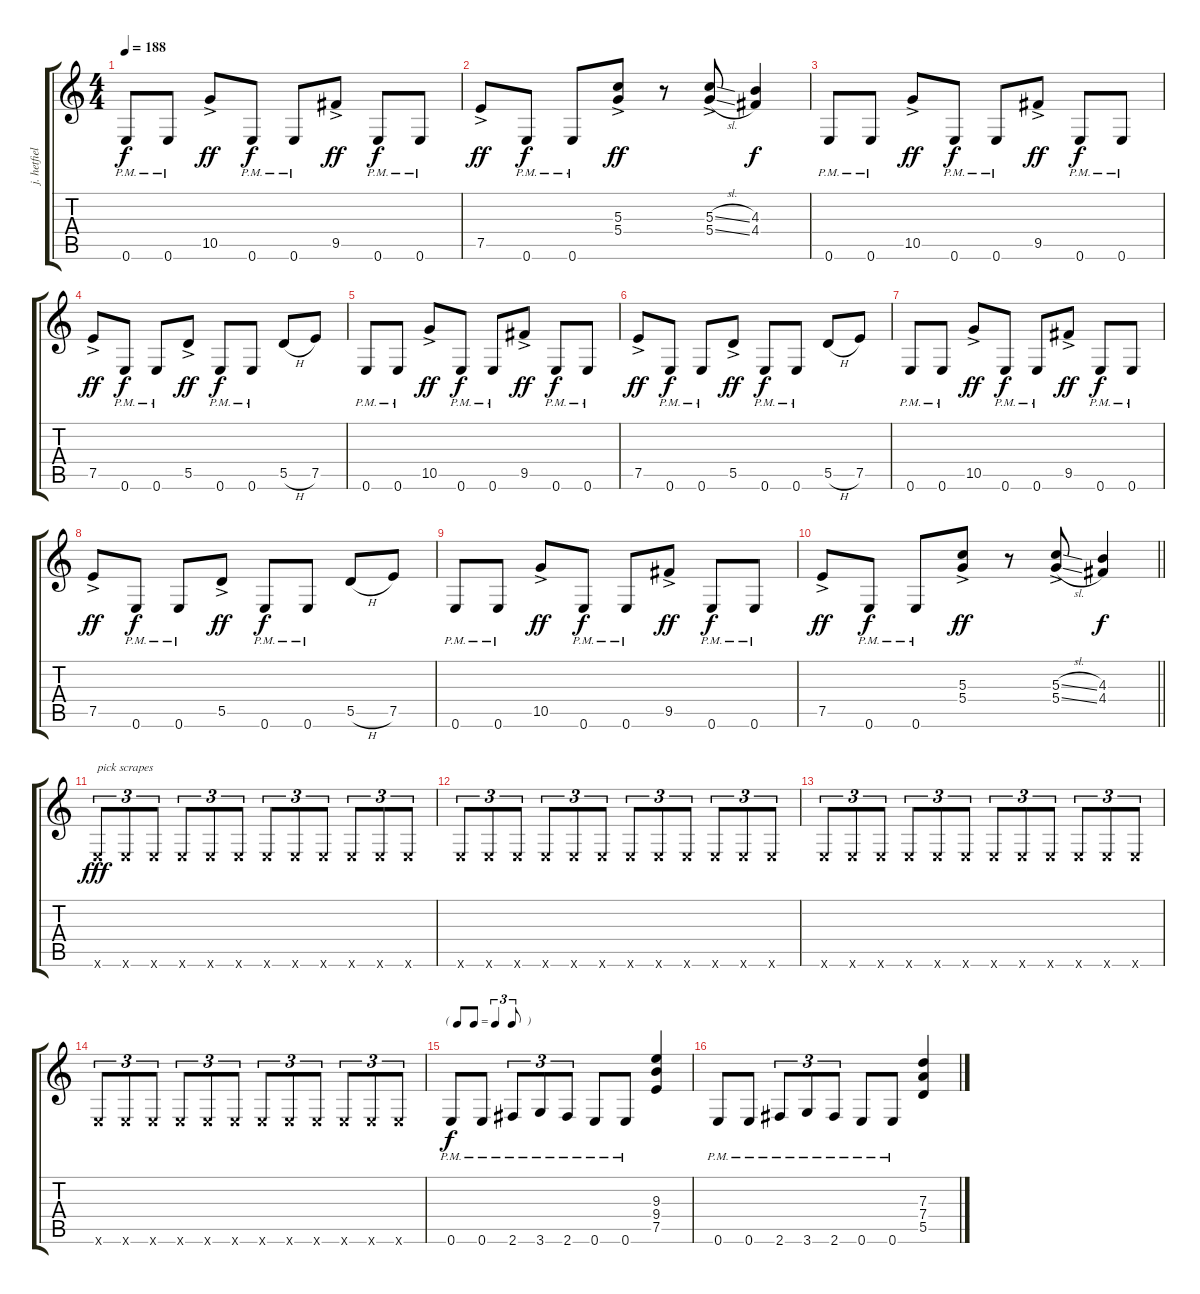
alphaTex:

\track ("j. hetfield - rhythm guitar" "j. hetfiel") {instrument distortionguitar}
\staff {score tabs}
\tuning (E4 B3 G3 D3 A2 E2) {hide}
\ts (4 4)
\tempo 188
\clef g2
\ks c
0.6{pm}.8{dy f} 0.6{pm}.8 10.5{ac}.8{dy ff} 0.6{pm}.8{dy f} 0.6{pm}.8 9.5{ac}.8{dy ff} 0.6{pm}.8{dy f} 0.6{pm}.8 |
7.5{ac}.8{dy ff} 0.6{pm}.8{dy f} 0.6{pm}.8 (5.3{ac} 5.4{ac}).8{dy ff} r.8 (5.3{sl ac} 5.4{sl ac}).8 (4.3 4.4).4{dy f} |
0.6{pm}.8 0.6{pm}.8 10.5{ac}.8{dy ff} 0.6{pm}.8{dy f} 0.6{pm}.8 9.5{ac}.8{dy ff} 0.6{pm}.8{dy f} 0.6{pm}.8 |
7.5{ac}.8{dy ff} 0.6{pm}.8{dy f} 0.6{pm}.8 5.5{ac}.8{dy ff} 0.6{pm}.8{dy f} 0.6{pm}.8 5.5{h}.8 7.5.8 |
0.6{pm}.8 0.6{pm}.8 10.5{ac}.8{dy ff} 0.6{pm}.8{dy f} 0.6{pm}.8 9.5{ac}.8{dy ff} 0.6{pm}.8{dy f} 0.6{pm}.8 |
7.5{ac}.8{dy ff} 0.6{pm}.8{dy f} 0.6{pm}.8 5.5{ac}.8{dy ff} 0.6{pm}.8{dy f} 0.6{pm}.8 5.5{h}.8 7.5.8 |
0.6{pm}.8 0.6{pm}.8 10.5{ac}.8{dy ff} 0.6{pm}.8{dy f} 0.6{pm}.8 9.5{ac}.8{dy ff} 0.6{pm}.8{dy f} 0.6{pm}.8 |
7.5{ac}.8{dy ff} 0.6{pm}.8{dy f} 0.6{pm}.8 5.5{ac}.8{dy ff} 0.6{pm}.8{dy f} 0.6{pm}.8 5.5{h}.8 7.5.8 |
0.6{pm}.8 0.6{pm}.8 10.5{ac}.8{dy ff} 0.6{pm}.8{dy f} 0.6{pm}.8 9.5{ac}.8{dy ff} 0.6{pm}.8{dy f} 0.6{pm}.8 |
\barLineRight lightlight
7.5{ac}.8{dy ff} 0.6{pm}.8{dy f} 0.6{pm}.8 (5.3{ac} 5.4{ac}).8{dy ff} r.8 (5.3{sl ac} 5.4{sl ac}).8 (4.3 4.4).4{dy f} |
0.6{x}.8{tu (3 2) txt "pick scrapes" dy fff} 0.6{x}.8{tu (3 2)} 0.6{x}.8{tu (3 2)} 0.6{x}.8{tu (3 2)} 0.6{x}.8{tu (3 2)} 0.6{x}.8{tu (3 2)} 0.6{x}.8{tu (3 2)} 0.6{x}.8{tu (3 2)} 0.6{x}.8{tu (3 2)} 0.6{x}.8{tu (3 2)} 0.6{x}.8{tu (3 2)} 0.6{x}.8{tu (3 2)} |
0.6{x}.8{tu (3 2)} 0.6{x}.8{tu (3 2)} 0.6{x}.8{tu (3 2)} 0.6{x}.8{tu (3 2)} 0.6{x}.8{tu (3 2)} 0.6{x}.8{tu (3 2)} 0.6{x}.8{tu (3 2)} 0.6{x}.8{tu (3 2)} 0.6{x}.8{tu (3 2)} 0.6{x}.8{tu (3 2)} 0.6{x}.8{tu (3 2)} 0.6{x}.8{tu (3 2)} |
0.6{x}.8{tu (3 2)} 0.6{x}.8{tu (3 2)} 0.6{x}.8{tu (3 2)} 0.6{x}.8{tu (3 2)} 0.6{x}.8{tu (3 2)} 0.6{x}.8{tu (3 2)} 0.6{x}.8{tu (3 2)} 0.6{x}.8{tu (3 2)} 0.6{x}.8{tu (3 2)} 0.6{x}.8{tu (3 2)} 0.6{x}.8{tu (3 2)} 0.6{x}.8{tu (3 2)} |
0.6{x}.8{tu (3 2)} 0.6{x}.8{tu (3 2)} 0.6{x}.8{tu (3 2)} 0.6{x}.8{tu (3 2)} 0.6{x}.8{tu (3 2)} 0.6{x}.8{tu (3 2)} 0.6{x}.8{tu (3 2)} 0.6{x}.8{tu (3 2)} 0.6{x}.8{tu (3 2)} 0.6{x}.8{tu (3 2)} 0.6{x}.8{tu (3 2)} 0.6{x}.8{tu (3 2)} |
\tf triplet8th
0.6{pm}.8{dy f} 0.6{pm}.8 2.6{pm}.8{tu (3 2)} 3.6{pm}.8{tu (3 2)} 2.6{pm}.8{tu (3 2)} 0.6{pm}.8 0.6{pm}.8 (9.3 9.4 7.5).4 |
0.6{pm}.8 0.6{pm}.8 2.6{pm}.8{tu (3 2)} 3.6{pm}.8{tu (3 2)} 2.6{pm}.8{tu (3 2)} 0.6{pm}.8 0.6{pm}.8 (7.3 7.4 5.5).4
